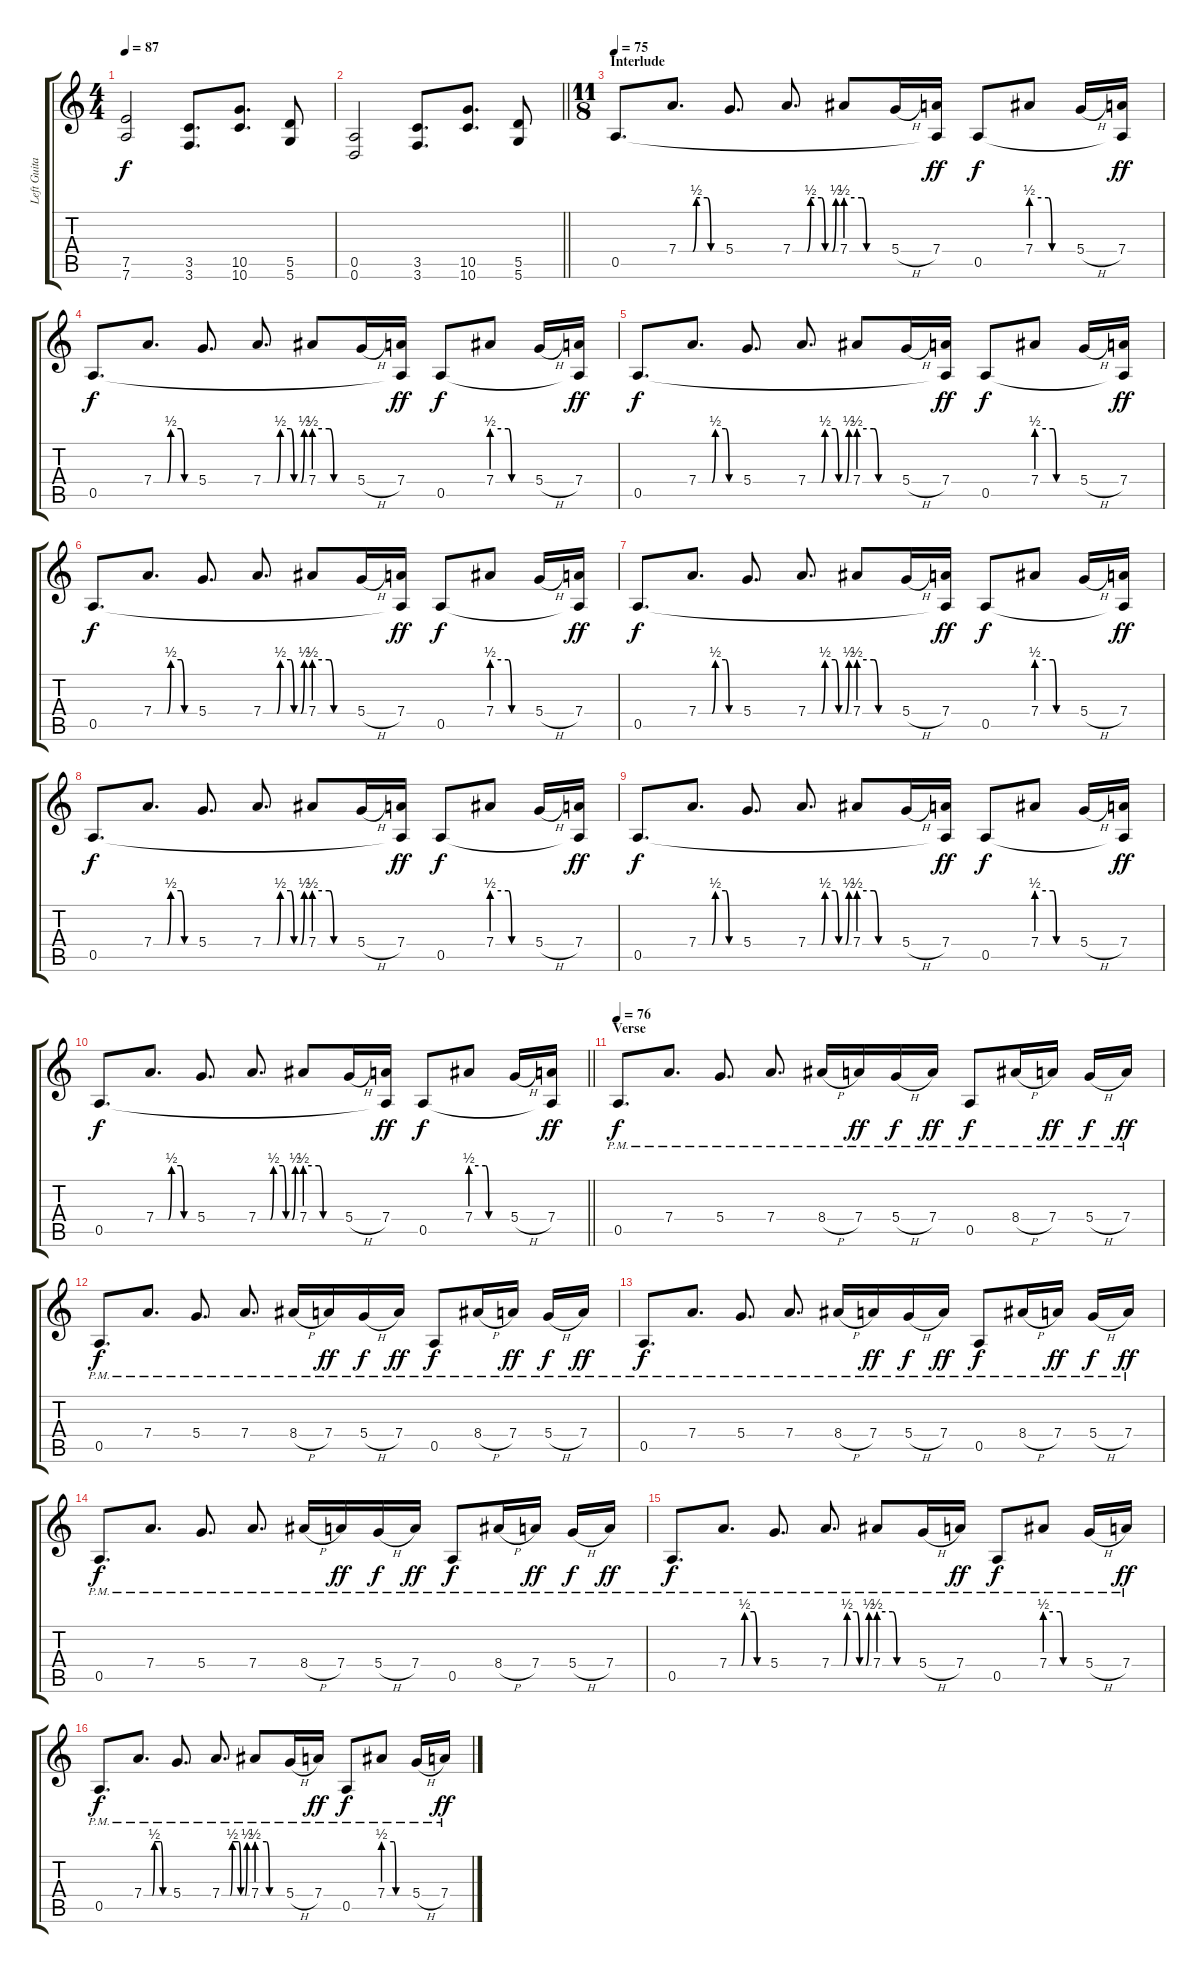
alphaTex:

\track ("Left Guitar" "Left Guita") {instrument distortionguitar}
\staff {score tabs}
\tuning (E4 B3 G3 D3 A2 D2) {hide}
\ts (4 4)
\section ("" "")
\tempo 87
\clef g2
\ks c
(7.5 7.6).2{dy f} (3.5 3.6).8{d} (10.5 10.6).8{d} (5.5 5.6).8 |
\barLineRight lightlight
(0.5 0.6).2 (3.5 3.6).8{d} (10.5 10.6).8{d} (5.5 5.6).8 |
\ts (11 8)
\section ("" "Interlude")
\tempo 75
0.5.8{d} 7.4{be (custom 0 0 20 0 25 2 40 2 45 0 60 0)}.8{d} 5.4.8{d} 7.4{be (custom 0 0 20 0 25 2 40 2 45 0 55 0 60 2)}.8{d} 7.4{be (custom 0 2 23 2 30 0 60 0)}.8 5.4{h}.16 (7.4 0.5{t}).16{dy ff} 0.5.8{dy f} 7.4{be (custom 0 2 25 2 30 0 60 0)}.8 5.4{h}.16 (7.4 0.5{t}).16{dy ff} |
0.5.8{d dy f} 7.4{be (custom 0 0 20 0 25 2 40 2 45 0 60 0)}.8{d} 5.4.8{d} 7.4{be (custom 0 0 20 0 25 2 40 2 45 0 55 0 60 2)}.8{d} 7.4{be (custom 0 2 23 2 30 0 60 0)}.8 5.4{h}.16 (7.4 0.5{t}).16{dy ff} 0.5.8{dy f} 7.4{be (custom 0 2 25 2 30 0 60 0)}.8 5.4{h}.16 (7.4 0.5{t}).16{dy ff} |
0.5.8{d dy f} 7.4{be (custom 0 0 20 0 25 2 40 2 45 0 60 0)}.8{d} 5.4.8{d} 7.4{be (custom 0 0 20 0 25 2 40 2 45 0 55 0 60 2)}.8{d} 7.4{be (custom 0 2 23 2 30 0 60 0)}.8 5.4{h}.16 (7.4 0.5{t}).16{dy ff} 0.5.8{dy f} 7.4{be (custom 0 2 25 2 30 0 60 0)}.8 5.4{h}.16 (7.4 0.5{t}).16{dy ff} |
0.5.8{d dy f} 7.4{be (custom 0 0 20 0 25 2 40 2 45 0 60 0)}.8{d} 5.4.8{d} 7.4{be (custom 0 0 20 0 25 2 40 2 45 0 55 0 60 2)}.8{d} 7.4{be (custom 0 2 23 2 30 0 60 0)}.8 5.4{h}.16 (7.4 0.5{t}).16{dy ff} 0.5.8{dy f} 7.4{be (custom 0 2 25 2 30 0 60 0)}.8 5.4{h}.16 (7.4 0.5{t}).16{dy ff} |
0.5.8{d dy f} 7.4{be (custom 0 0 20 0 25 2 40 2 45 0 60 0)}.8{d} 5.4.8{d} 7.4{be (custom 0 0 20 0 25 2 40 2 45 0 55 0 60 2)}.8{d} 7.4{be (custom 0 2 23 2 30 0 60 0)}.8 5.4{h}.16 (7.4 0.5{t}).16{dy ff} 0.5.8{dy f} 7.4{be (custom 0 2 25 2 30 0 60 0)}.8 5.4{h}.16 (7.4 0.5{t}).16{dy ff} |
0.5.8{d dy f} 7.4{be (custom 0 0 20 0 25 2 40 2 45 0 60 0)}.8{d} 5.4.8{d} 7.4{be (custom 0 0 20 0 25 2 40 2 45 0 55 0 60 2)}.8{d} 7.4{be (custom 0 2 23 2 30 0 60 0)}.8 5.4{h}.16 (7.4 0.5{t}).16{dy ff} 0.5.8{dy f} 7.4{be (custom 0 2 25 2 30 0 60 0)}.8 5.4{h}.16 (7.4 0.5{t}).16{dy ff} |
0.5.8{d dy f} 7.4{be (custom 0 0 20 0 25 2 40 2 45 0 60 0)}.8{d} 5.4.8{d} 7.4{be (custom 0 0 20 0 25 2 40 2 45 0 55 0 60 2)}.8{d} 7.4{be (custom 0 2 23 2 30 0 60 0)}.8 5.4{h}.16 (7.4 0.5{t}).16{dy ff} 0.5.8{dy f} 7.4{be (custom 0 2 25 2 30 0 60 0)}.8 5.4{h}.16 (7.4 0.5{t}).16{dy ff} |
\barLineRight lightlight
0.5.8{d dy f} 7.4{be (custom 0 0 20 0 25 2 40 2 45 0 60 0)}.8{d} 5.4.8{d} 7.4{be (custom 0 0 20 0 25 2 40 2 45 0 55 0 60 2)}.8{d} 7.4{be (custom 0 2 23 2 30 0 60 0)}.8 5.4{h}.16 (7.4 0.5{t}).16{dy ff} 0.5.8{dy f} 7.4{be (custom 0 2 25 2 30 0 60 0)}.8 5.4{h}.16 (7.4 0.5{t}).16{dy ff} |
\section ("" "Verse")
\tempo 76
0.5{pm}.8{d dy f} 7.4{pm}.8{d} 5.4{pm}.8{d} 7.4{pm}.8{d} 8.4{h pm}.16 7.4{pm}.16{dy ff} 5.4{h pm}.16{dy f} 7.4{pm}.16{dy ff} 0.5{pm}.8{dy f} 8.4{h pm}.16 7.4{pm}.16{dy ff} 5.4{h pm}.16{dy f} 7.4{pm}.16{dy ff} |
0.5{pm}.8{d dy f} 7.4{pm}.8{d} 5.4{pm}.8{d} 7.4{pm}.8{d} 8.4{h pm}.16 7.4{pm}.16{dy ff} 5.4{h pm}.16{dy f} 7.4{pm}.16{dy ff} 0.5{pm}.8{dy f} 8.4{h pm}.16 7.4{pm}.16{dy ff} 5.4{h pm}.16{dy f} 7.4{pm}.16{dy ff} |
0.5{pm}.8{d dy f} 7.4{pm}.8{d} 5.4{pm}.8{d} 7.4{pm}.8{d} 8.4{h pm}.16 7.4{pm}.16{dy ff} 5.4{h pm}.16{dy f} 7.4{pm}.16{dy ff} 0.5{pm}.8{dy f} 8.4{h pm}.16 7.4{pm}.16{dy ff} 5.4{h pm}.16{dy f} 7.4{pm}.16{dy ff} |
0.5{pm}.8{d dy f} 7.4{pm}.8{d} 5.4{pm}.8{d} 7.4{pm}.8{d} 8.4{h pm}.16 7.4{pm}.16{dy ff} 5.4{h pm}.16{dy f} 7.4{pm}.16{dy ff} 0.5{pm}.8{dy f} 8.4{h pm}.16 7.4{pm}.16{dy ff} 5.4{h pm}.16{dy f} 7.4{pm}.16{dy ff} |
0.5{pm}.8{d dy f} 7.4{be (custom 0 0 20 0 25 2 40 2 45 0 60 0) pm}.8{d} 5.4{pm}.8{d} 7.4{be (custom 0 0 20 0 25 2 40 2 45 0 55 0 60 2) pm}.8{d} 7.4{be (custom 0 2 23 2 30 0 60 0) pm}.8 5.4{h pm}.16 7.4{pm}.16{dy ff} 0.5{pm}.8{dy f} 7.4{be (custom 0 2 25 2 30 0 60 0) pm}.8 5.4{h pm}.16 7.4{pm}.16{dy ff} |
0.5{pm}.8{d dy f} 7.4{be (custom 0 0 20 0 25 2 40 2 45 0 60 0) pm}.8{d} 5.4{pm}.8{d} 7.4{be (custom 0 0 20 0 25 2 40 2 45 0 55 0 60 2) pm}.8{d} 7.4{be (custom 0 2 23 2 30 0 60 0) pm}.8 5.4{h pm}.16 7.4{pm}.16{dy ff} 0.5{pm}.8{dy f} 7.4{be (custom 0 2 25 2 30 0 60 0) pm}.8 5.4{h pm}.16 7.4{pm}.16{dy ff}
